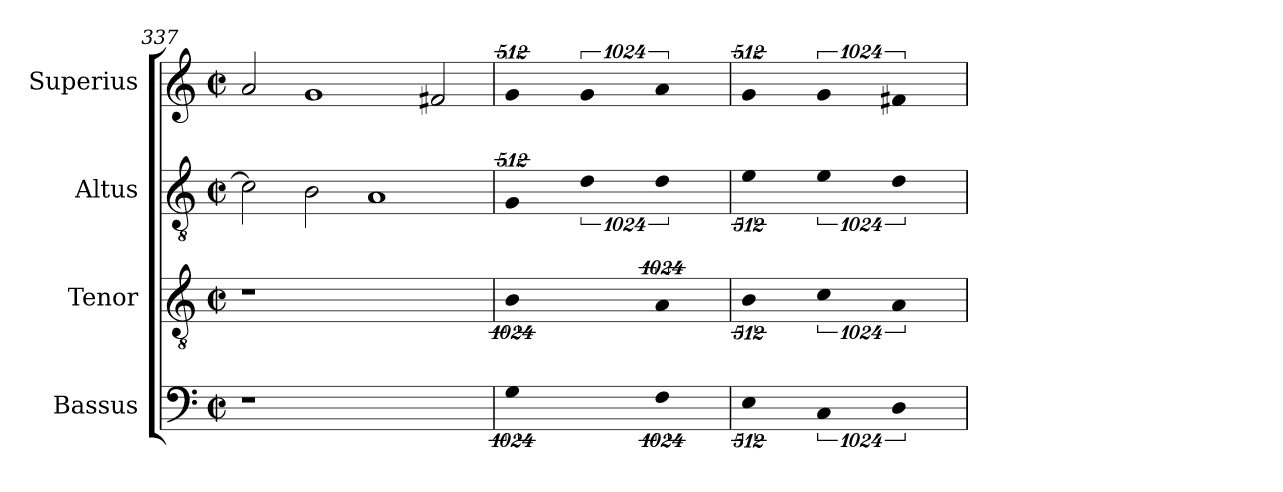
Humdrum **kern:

**kern	**kern	**kern	**kern
*part4	*part3	*part2	*part1
*staff4	*staff3	*staff2	*staff1
*I"Bassus	*I"Tenor	*I"Altus	*I"Superius
*I'B.	*I'T.	*I'A.	*I'S.
*clefF4	*clefGv2	*clefGv2	*clefG2
*	*ITrd7c12	*ITrd7c12	*
*k[]	*k[]	*k[]	*k[]
*C:	*C:	*C:	*C:
*M2/2	*M2/2	*M2/2	*M2/2
*met(c|)	*met(c|)	*met(c|)	*met(c|)
=337	=337	=337	=337
!LO:N:vis=1	!LO:N:vis=1	!	!
1r	1r	2Ci\]	2ai/
.	.	2BBi\	1gi
1ryy	1ryy	1AAi	.
.	.	.	2f#Xi/
=338	=338	=338	=338
!LO:N:vis=0	!LO:N:vis=0	!LO:N:vis=1	!LO:N:vis=1
1024%1365Gi	1024%1365BBi	512%341GGi	512%341gi
!	!	!LO:N:vis=1	!LO:N:vis=1
.	.	1024%683Di	1024%683gi
!LO:N:vis=1	!LO:N:vis=1	!LO:N:vis=1	!LO:N:vis=1
1024%683Fi	1024%683AAi	1024%683Di	1024%683ai
!!LO:LB:g=z
=339	=339	=339	=339
!LO:N:vis=1	!LO:N:vis=1	!LO:N:vis=1	!LO:N:vis=1
512%341Ei	512%341BBi	512%341Ei	512%341gi
!LO:N:vis=1	!LO:N:vis=1	!LO:N:vis=1	!LO:N:vis=1
1024%683Ci	1024%683Ci	1024%683Ei	1024%683gi
!LO:N:vis=1	!LO:N:vis=1	!LO:N:vis=1	!LO:N:vis=1
1024%683Di	1024%683AAi	1024%683Di	1024%683f#Xi
=	=	=	=
*-	*-	*-	*-
